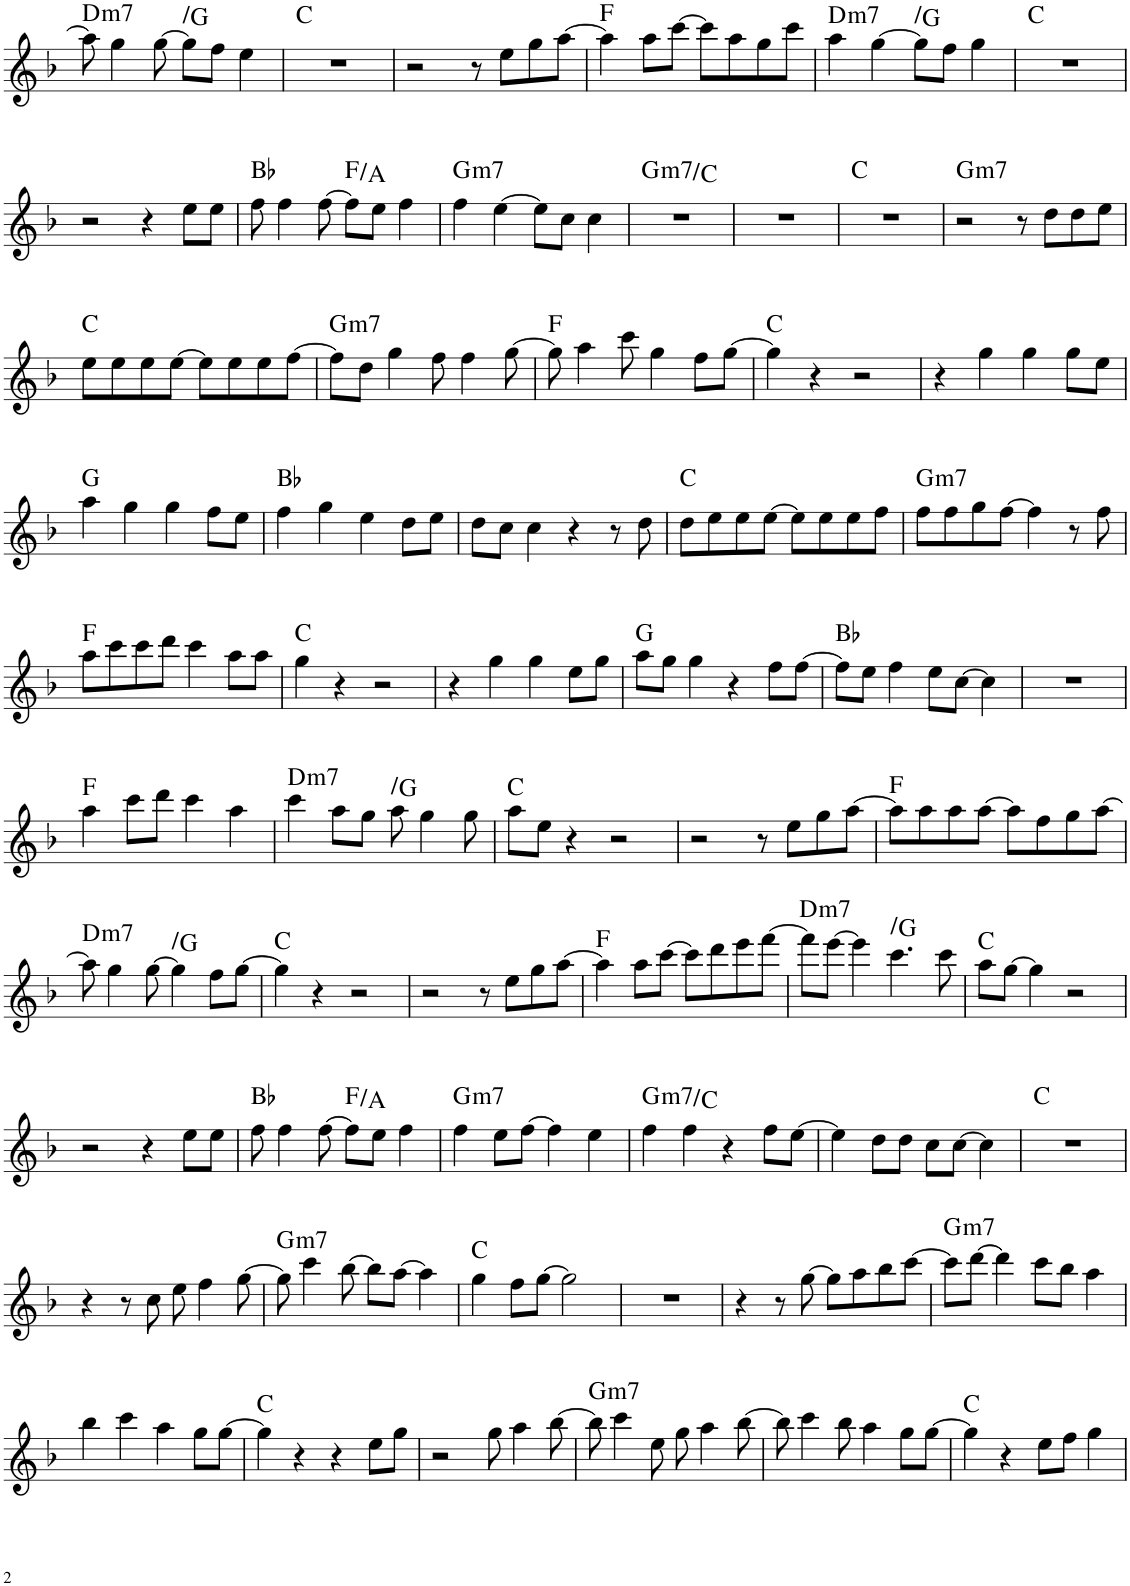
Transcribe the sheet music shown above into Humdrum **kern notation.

**kern	**harte
*part1	*part1
*staff1	*
*I"Piano	*
*I'Pno.	*
!!LO:PB:g=z
*clefG2	*
*k[b-]	*
*M4/4	*
=56	=56
!	!LO:H:kt=m7
8aa\]	D:min7
4gg\	.
[8gg\	.
!	!LO:H:kt=N.C.
8gg\L]	N
8ff\J	.
4ee\	.
=57	=57
1r	C:maj
=58	=58
2r	.
8r	.
8ee\L	.
8gg\	.
[8aa\J	.
=59	=59
4aa\]	F:maj
8aa\L	.
[8ccc\J	.
8ccc\L]	.
8aa\	.
8gg\	.
8ccc\J	.
=60	=60
!	!LO:H:kt=m7
4aa\	D:min7
[4gg\	.
!	!LO:H:kt=N.C.
8gg\L]	N
8ff\J	.
4gg\	.
=61	=61
1r	C:maj
!!LO:LB:g=z
=62	=62
2r	.
4r	.
8ee\L	.
8ee\J	.
=63	=63
8ff\	Bb:maj
4ff\	.
[8ff\	.
8ff\L]	F:maj/3
8ee\J	.
4ff\	.
=64	=64
!	!LO:H:kt=m7
4ff\	G:min7
[4ee\	.
8ee\L]	.
8cc\J	.
4cc\	.
=65	=65
!	!LO:H:kt=m7
1r	G:min7/4
=66	=66
1r	.
=67	=67
1r	C:maj
=68	=68
!	!LO:H:kt=m7
2r	G:min7
8r	.
8dd\L	.
8dd\	.
8ee\J	.
!!LO:LB:g=z
=69	=69
8ee\L	C:maj
8ee\	.
8ee\	.
[8ee\J	.
8ee\L]	.
8ee\	.
8ee\	.
[8ff\J	.
=70	=70
!	!LO:H:kt=m7
8ff\L]	G:min7
8dd\J	.
4gg\	.
8ff\	.
4ff\	.
[8gg\	.
=71	=71
8gg\]	F:maj
4aa\	.
8ccc\	.
4gg\	.
8ff\L	.
[8gg\J	.
=72	=72
4gg\]	C:maj
4r	.
2r	.
=73	=73
4r	.
4gg\	.
4gg\	.
8gg\L	.
8ee\J	.
!!LO:LB:g=z
=74	=74
4aa\	G:maj
4gg\	.
4gg\	.
8ff\L	.
8ee\J	.
=75	=75
4ff\	Bb:maj
4gg\	.
4ee\	.
8dd\L	.
8ee\J	.
=76	=76
8dd\L	.
8cc\J	.
4cc\	.
4r	.
8r	.
8dd\	.
=77	=77
8dd\L	C:maj
8ee\	.
8ee\	.
[8ee\J	.
8ee\L]	.
8ee\	.
8ee\	.
8ff\J	.
=78	=78
!	!LO:H:kt=m7
8ff\L	G:min7
8ff\	.
8gg\	.
[8ff\J	.
4ff\]	.
8r	.
8ff\	.
!!LO:LB:g=z
=79	=79
8aa\L	F:maj
8ccc\	.
8ccc\	.
8ddd\J	.
4ccc\	.
8aa\L	.
8aa\J	.
=80	=80
4gg\	C:maj
4r	.
2r	.
=81	=81
4r	.
4gg\	.
4gg\	.
8ee\L	.
8gg\J	.
=82	=82
8aa\L	G:maj
8gg\J	.
4gg\	.
4r	.
8ff\L	.
[8ff\J	.
=83	=83
8ff\L]	Bb:maj
8ee\J	.
4ff\	.
8ee\L	.
[8cc\J	.
4cc\]	.
=84	=84
1r	.
!!LO:LB:g=z
=85	=85
4aa\	F:maj
8ccc\L	.
8ddd\J	.
4ccc\	.
4aa\	.
=86	=86
!	!LO:H:kt=m7
4ccc\	D:min7
8aa\L	.
8gg\J	.
!	!LO:H:kt=N.C.
8aa\	N
4gg\	.
8gg\	.
=87	=87
8aa\L	C:maj
8ee\J	.
4r	.
2r	.
=88	=88
2r	.
8r	.
8ee\L	.
8gg\	.
[8aa\J	.
=89	=89
8aa\L]	F:maj
8aa\	.
8aa\	.
[8aa\J	.
8aa\L]	.
8ff\	.
8gg\	.
[8aa\J	.
!!LO:LB:g=z
=90	=90
!	!LO:H:kt=m7
8aa\]	D:min7
4gg\	.
[8gg\	.
!	!LO:H:kt=N.C.
4gg\]	N
8ff\L	.
[8gg\J	.
=91	=91
4gg\]	C:maj
4r	.
2r	.
=92	=92
2r	.
8r	.
8ee\L	.
8gg\	.
[8aa\J	.
=93	=93
4aa\]	F:maj
8aa\L	.
[8ccc\J	.
8ccc\L]	.
8ddd\	.
8eee\	.
[8fff\J	.
=94	=94
!	!LO:H:kt=m7
8fff\L]	D:min7
[8eee\J	.
4eee\]	.
!	!LO:H:kt=N.C.
4.ccc\	N
8ccc\	.
=95	=95
8aa\L	C:maj
[8gg\J	.
4gg\]	.
2r	.
!!LO:LB:g=z
=96	=96
2r	.
4r	.
8ee\L	.
8ee\J	.
=97	=97
8ff\	Bb:maj
4ff\	.
[8ff\	.
8ff\L]	F:maj/3
8ee\J	.
4ff\	.
=98	=98
!	!LO:H:kt=m7
4ff\	G:min7
8ee\L	.
[8ff\J	.
4ff\]	.
4ee\	.
=99	=99
!	!LO:H:kt=m7
4ff\	G:min7/4
4ff\	.
4r	.
8ff\L	.
[8ee\J	.
=100	=100
4ee\]	.
8dd\L	.
8dd\J	.
8cc\L	.
[8cc\J	.
4cc\]	.
=101	=101
1r	C:maj
!!LO:LB:g=z
=102	=102
4r	.
8r	.
8cc\	.
8ee\	.
4ff\	.
[8gg\	.
=103	=103
!	!LO:H:kt=m7
8gg\]	G:min7
4ccc\	.
[8bb-\	.
8bb-\L]	.
[8aa\J	.
4aa\]	.
=104	=104
4gg\	C:maj
8ff\L	.
[8gg\J	.
2gg\]	.
=105	=105
1r	.
=106	=106
4r	.
8r	.
[8gg\	.
8gg\L]	.
8aa\	.
8bb-\	.
[8ccc\J	.
=107	=107
!	!LO:H:kt=m7
8ccc\L]	G:min7
[8ddd\J	.
4ddd\]	.
8ccc\L	.
8bb-\J	.
4aa\	.
!!LO:LB:g=z
=108	=108
4bb-\	.
4ccc\	.
4aa\	.
8gg\L	.
[8gg\J	.
=109	=109
4gg\]	C:maj
4r	.
4r	.
8ee\L	.
8gg\J	.
=110	=110
2r	.
8gg\	.
4aa\	.
[8bb-\	.
=111	=111
!	!LO:H:kt=m7
8bb-\]	G:min7
4ccc\	.
8ee\	.
8gg\	.
4aa\	.
[8bb-\	.
=112	=112
8bb-\]	.
4ccc\	.
8bb-\	.
4aa\	.
8gg\L	.
[8gg\J	.
=113	=113
4gg\]	C:maj
4r	.
8ee\L	.
8ff\J	.
4gg\	.
=	=
*-	*-
